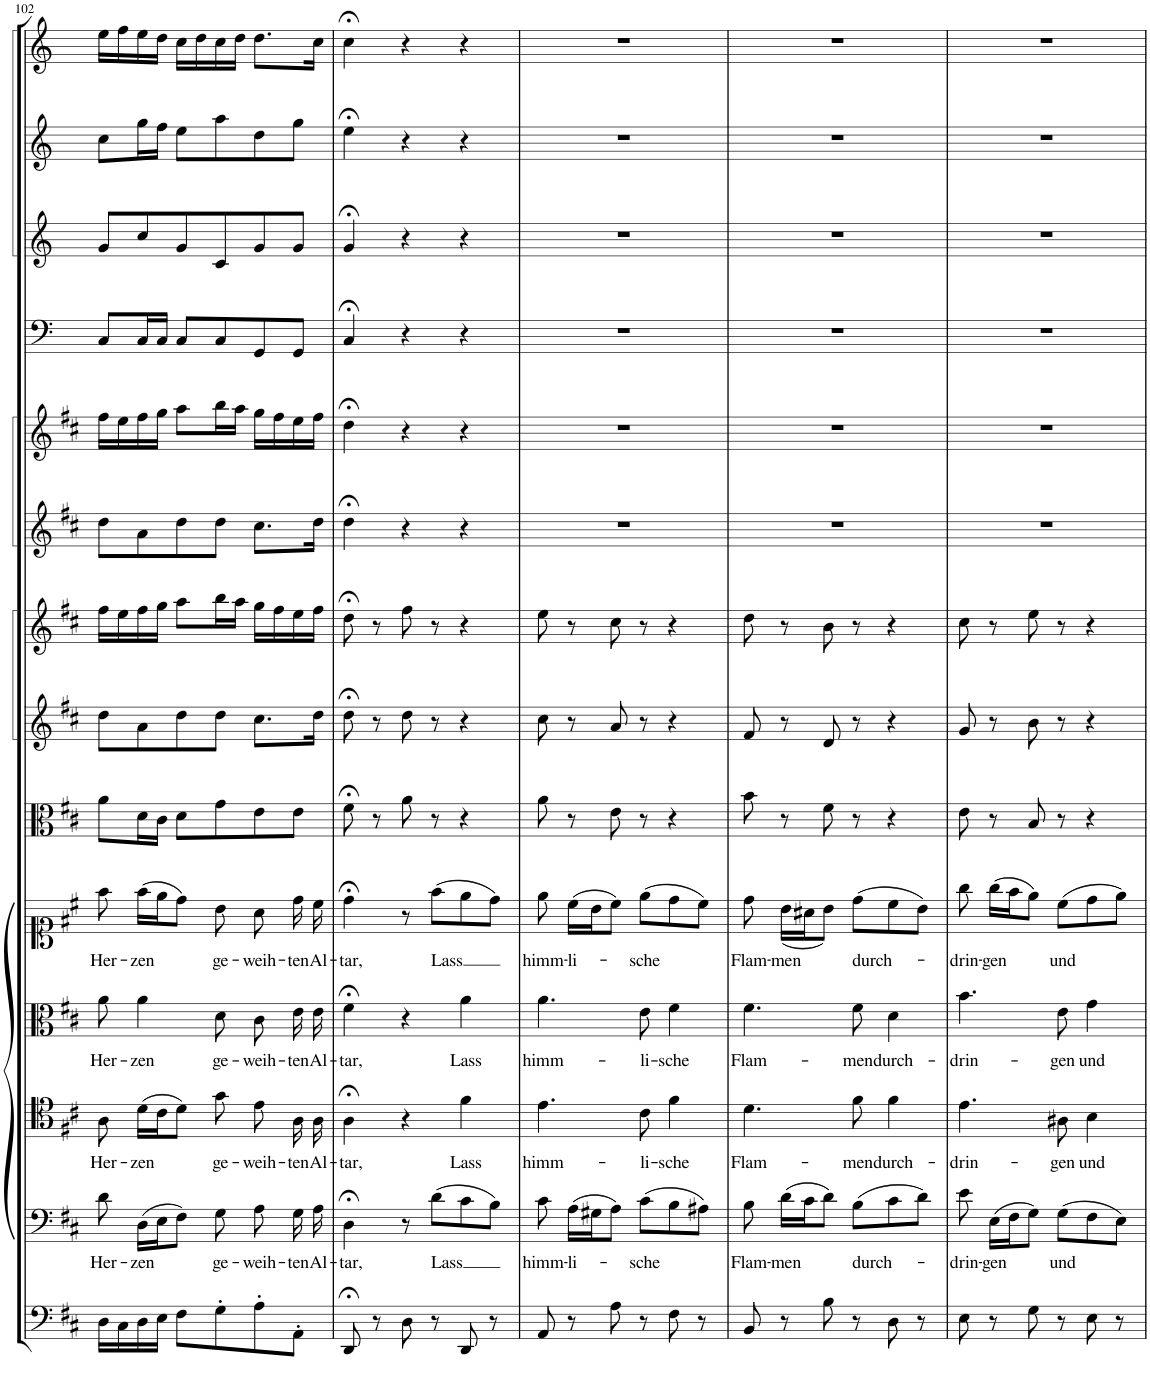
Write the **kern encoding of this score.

**kern	**kern	**text	**kern	**text	**kern	**text	**kern	**text	**kern	**kern	**kern	**kern	**kern	**kern	**kern	**kern	**kern
*part14	*part13	*part13	*part12	*part12	*part11	*part11	*part10	*part10	*part9	*part8	*part7	*part6	*part5	*part4	*part3	*part2	*part1
*staff14	*staff13	*staff13	*staff12	*staff12	*staff11	*staff11	*staff10	*staff10	*staff9	*staff8	*staff7	*staff6	*staff5	*staff4	*staff3	*staff2	*staff1
*I"Continuo.	*I"Basso	*	*I"Tenore	*	*I"Alto	*	*I"Soprano	*	*I"Viola.	*I"Violino II	*I"Violino I.	*I"Oboe II	*I"Oboe I.	*I"Timpani.	*I"Tromba III.	*I"Tromba II.	*I"Tromba I.
*	*	*	*	*	*	*	*	*	*I'Vla	*	*I'Vln	*I'Ob	*I'Ob	*I'Timp	*	*	*
!!LO:PB:g=z
*clefF4	*clefF4	*	*clefC4	*	*clefC3	*	*clefC1	*	*clefC3	*clefG2	*clefG2	*clefG2	*clefG2	*clefF4	*clefG2	*clefG2	*clefG2
*	*	*	*	*	*	*	*	*	*	*	*	*	*	*Trd-1c-2	*Trd-1c-2	*Trd-1c-2	*Trd-1c-2
*k[f#c#]	*k[f#c#]	*	*k[f#c#]	*	*k[f#c#]	*	*k[f#c#]	*	*k[f#c#]	*k[f#c#]	*k[f#c#]	*k[f#c#]	*k[f#c#]	*k[]	*k[]	*k[]	*k[]
*M3/4	*M3/4	*	*M3/4	*	*M3/4	*	*M3/4	*	*M3/4	*M3/4	*M3/4	*M3/4	*M3/4	*M3/4	*M3/4	*M3/4	*M3/4
=102	=102	=102	=102	=102	=102	=102	=102	=102	=102	=102	=102	=102	=102	=102	=102	=102	=102
!	!	!LO:LY:b	!	!LO:LY:b	!	!LO:LY:b	!	!LO:LY:b	!	!	!	!	!	!	!	!	!
16D\LL	8d\	Her-	8A\	Her-	8a\	Her-	8ff#\	Her-	8a\L	8dd\L	16ff#\LL	8dd\L	16ff#\LL	8C/L	8g/L	8cc\L	16ee\LL
16C#\	.	.	.	.	.	.	.	.	.	.	16ee\	.	16ee\	.	.	.	16ff\
!	!	!LO:LY:b	!	!LO:LY:b	!	!LO:LY:b	!	!LO:LY:b	!	!	!	!	!	!	!	!	!
16D\	(>16D\LL	-zen	(>16d\LL	-zen	4a\	-zen	(>16ff#\LL	-zen	16d\L	8a\	16ff#\	8a\	16ff#\	16C/L	8cc/	16gg\L	16ee\
16E\JJ	16E\J	.	16c#\J	.	.	.	16ee\J	.	16c#\JJ	.	16gg\JJ	.	16gg\JJ	16C/JJ	.	16ff\JJ	16dd\JJ
8F#\L	8F#\J)	.	8d\J)	.	.	.	8dd\J)	.	8d\L	8dd\	8aa\L	8dd\	8aa\L	8C/L	8g/	8ee\L	16cc\LL
.	.	.	.	.	.	.	.	.	.	.	.	.	.	.	.	.	16dd\
!	!	!LO:LY:b	!	!LO:LY:b	!	!LO:LY:b	!	!LO:LY:b	!	!	!	!	!	!	!	!	!
8G'\	8G\	ge-	8g\	ge-	8d\	ge-	8b\	ge-	8g\	8dd\J	16bb\L	8dd\J	16bb\L	8C/	8c/	8aa\	16cc\
.	.	.	.	.	.	.	.	.	.	.	16aa\JJ	.	16aa\JJ	.	.	.	16dd\JJ
!	!	!LO:LY:b	!	!LO:LY:b	!	!LO:LY:b	!	!LO:LY:b	!	!	!	!	!	!	!	!	!
8A'\	8A\	-weih-	8e\	-weih-	8c#\L	-weih-	8a\	-weih-	8e\	8.cc#\L	16gg\LL	8.cc#\L	16gg\LL	8GG/	8g/	8dd\	8.dd\L
.	.	.	.	.	.	.	.	.	.	.	16ff#\	.	16ff#\	.	.	.	.
!	!	!LO:LY:b	!	!LO:LY:b	!	!LO:LY:b	!	!LO:LY:b	!	!	!	!	!	!	!	!	!
8AA'\J	16G\	-ten	16A\	-ten	16e\L	-ten	16dd\	-ten	8e\J	.	16ee\	.	16ee\	8GG/J	8g/J	8gg\J	.
!	!	!LO:LY:b	!	!LO:LY:b	!	!LO:LY:b	!	!LO:LY:b	!	!	!	!	!	!	!	!	!
.	16A\	Al-	16A\	Al-	16e\JJ	Al-	16cc#\	Al-	.	16dd\Jk	16ff#\JJ	16dd\Jk	16ff#\JJ	.	.	.	16cc\Jk
=103	=103	=103	=103	=103	=103	=103	=103	=103	=103	=103	=103	=103	=103	=103	=103	=103	=103
!	!	!LO:LY:b	!	!LO:LY:b	!	!LO:LY:b	!	!LO:LY:b	!	!	!	!	!	!	!	!	!
8DD;</	4D;<\	-tar,	4A;<\	-tar,	4f#;<\	-tar,	4dd;<\	-tar,	8f#;<\	8dd;<\	8dd;<\	4dd;<\	4dd;<\	4C;</	4g;</	4ee;<\	4cc;<\
8r	.	.	.	.	.	.	.	.	8r	8r	8r	.	.	.	.	.	.
8D\	8r	.	4r	.	4r	.	8r	.	8a\	8dd\	8ff#\	4r	4r	4r	4r	4r	4r
!	!	!LO:LY:b	!	!	!	!	!	!LO:LY:b	!	!	!	!	!	!	!	!	!
8r	(>8d\L	Lass	.	.	.	.	(>8ff#\L	Lass	8r	8r	8r	.	.	.	.	.	.
!	!	!	!	!LO:LY:b	!	!LO:LY:b	!	!	!	!	!	!	!	!	!	!	!
8DD/	8c#\	.	4f#\	Lass	4a\	Lass	8ee\	.	4r	4r	4r	4r	4r	4r	4r	4r	4r
8r	8B\J)	.	.	.	.	.	8dd\J)	.	.	.	.	.	.	.	.	.	.
=104	=104	=104	=104	=104	=104	=104	=104	=104	=104	=104	=104	=104	=104	=104	=104	=104	=104
!	!	!LO:LY:b	!	!LO:LY:b	!	!LO:LY:b	!	!LO:LY:b	!	!	!	!	!	!	!	!	!
8AA/	8c#\	-himm-	4.e\	himm-	4.a\	himm-	8ee\	himm-	8a\	8cc#\	8ee\	2.r	2.r	2.r	2.r	2.r	2.r
!	!	!LO:LY:b	!	!	!	!	!	!LO:LY:b	!	!	!	!	!	!	!	!	!
8r	(>16A\LL	-li-	.	.	.	.	(>16cc#\LL	-li-	8r	8r	8r	.	.	.	.	.	.
.	16G#X\J	.	.	.	.	.	16b\J	.	.	.	.	.	.	.	.	.	.
8A\	8A\J)	.	.	.	.	.	8cc#\J)	.	8e\	8a/	8cc#\	.	.	.	.	.	.
!	!	!LO:LY:b	!	!LO:LY:b	!	!LO:LY:b	!	!LO:LY:b	!	!	!	!	!	!	!	!	!
8r	(>8c#\L	sche	8c#\	-li-	8e\	-li-	(>8ee\L	-sche	8r	8r	8r	.	.	.	.	.	.
!	!	!	!	!LO:LY:b	!	!LO:LY:b	!	!	!	!	!	!	!	!	!	!	!
8F#\	8B\	.	4f#\	-sche	4f#\	-sche	8dd\	.	4r	4r	4r	.	.	.	.	.	.
8r	8A#X\J)	.	.	.	.	.	8cc#\J)	.	.	.	.	.	.	.	.	.	.
=105	=105	=105	=105	=105	=105	=105	=105	=105	=105	=105	=105	=105	=105	=105	=105	=105	=105
!	!	!LO:LY:b	!	!LO:LY:b	!	!LO:LY:b	!	!LO:LY:b	!	!	!	!	!	!	!	!	!
8BB/	8B\	-Flam-	4.d\	-Flam-	4.f#\	Flam-	8dd\	Flam-	8b\	8f#/	8dd\	2.r	2.r	2.r	2.r	2.r	2.r
!	!	!LO:LY:b	!	!	!	!	!	!LO:LY:b	!	!	!	!	!	!	!	!	!
8r	(>16d\LL	-men	.	.	.	.	(<16b\LL	-men	8r	8r	8r	.	.	.	.	.	.
.	16c#\J	.	.	.	.	.	16a#X\J	.	.	.	.	.	.	.	.	.	.
8B\	8d\J)	.	.	.	.	.	8b\J)	.	8f#\	8d/	8b\	.	.	.	.	.	.
!	!	!LO:LY:b	!	!LO:LY:b	!	!LO:LY:b	!	!LO:LY:b	!	!	!	!	!	!	!	!	!
8r	(>8B\L	durch-	8f#\	-men	8f#\	-men	(>8dd\L	durch-	8r	8r	8r	.	.	.	.	.	.
!	!	!	!	!LO:LY:b	!	!LO:LY:b	!	!	!	!	!	!	!	!	!	!	!
8D\	8c#\	.	4f#\	durch-	4d\	durch-	8cc#\	.	4r	4r	4r	.	.	.	.	.	.
8r	8d\J)	.	.	.	.	.	8b\J)	.	.	.	.	.	.	.	.	.	.
=106	=106	=106	=106	=106	=106	=106	=106	=106	=106	=106	=106	=106	=106	=106	=106	=106	=106
!	!	!LO:LY:b	!	!LO:LY:b	!	!LO:LY:b	!	!LO:LY:b	!	!	!	!	!	!	!	!	!
8E\	8e\	drin-	4.e\	drin-	4.b\	drin-	8gg\	drin-	8e\	8g/	8cc#\	2.r	2.r	2.r	2.r	2.r	2.r
!	!	!LO:LY:b	!	!	!	!	!	!LO:LY:b	!	!	!	!	!	!	!	!	!
8r	(>16E\LL	-gen	.	.	.	.	(>16gg\LL	-gen	8r	8r	8r	.	.	.	.	.	.
.	16F#\J	.	.	.	.	.	16ff#\J	.	.	.	.	.	.	.	.	.	.
8G\	8G\J)	.	.	.	.	.	8ee\J)	.	8B/	8b\	8ee\	.	.	.	.	.	.
!	!	!LO:LY:b	!	!LO:LY:b	!	!LO:LY:b	!	!LO:LY:b	!	!	!	!	!	!	!	!	!
8r	(>8G\L	und	8A#X\	-gen	8e\	-gen	(>8cc#\L	und	8r	8r	8r	.	.	.	.	.	.
!	!	!	!	!LO:LY:b	!	!LO:LY:b	!	!	!	!	!	!	!	!	!	!	!
8E\	8F#\	.	4B\	und	4g\	und	8dd\	.	4r	4r	4r	.	.	.	.	.	.
8r	8E\J)	.	.	.	.	.	8ee\J)	.	.	.	.	.	.	.	.	.	.
=	=	=	=	=	=	=	=	=	=	=	=	=	=	=	=	=	=
*-	*-	*-	*-	*-	*-	*-	*-	*-	*-	*-	*-	*-	*-	*-	*-	*-	*-
